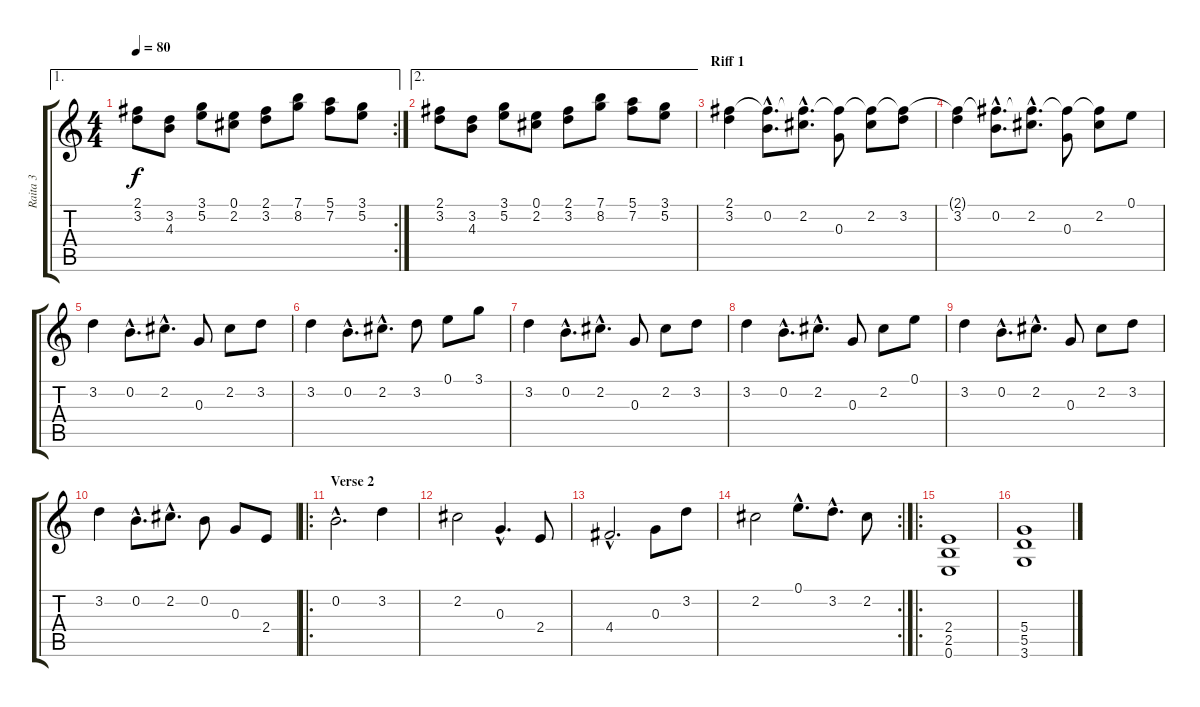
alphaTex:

\track ("Raita 3" "Raita 3") {instrument distortionguitar}
\staff {score tabs}
\tuning (E4 B3 G3 D3 A2 E2) {hide}
\ae 1
\rc 2
\ts (4 4)
\tempo 80
\clef g2
\ks c
(2.1 3.2).8{dy f} (3.2 4.3).8 (3.1 5.2).8 (0.1 2.2).8 (2.1 3.2).8 (7.1 8.2).8 (5.1 7.2).8 (3.1 5.2).8 |
\ae 2
(2.1 3.2).8 (3.2 4.3).8 (3.1 5.2).8 (0.1 2.2).8 (2.1 3.2).8 (7.1 8.2).8 (5.1 7.2).8 (3.1 5.2).8 |
\section ("" "Riff 1")
(2.1 3.2).4 (2.1{hac t} 0.2{hac}).8{d} (2.1{hac t} 2.2{hac}).8{d} (2.1{t} 0.3).8 (2.1{t} 2.2).8 (2.1{t} 3.2).8 |
(2.1{t} 3.2).4 (2.1{hac t} 0.2{hac}).8{d} (2.1{hac t} 2.2{hac}).8{d} (2.1{t} 0.3).8 (2.1{t} 2.2).8 0.1.8 |
3.2.4 0.2{hac}.8{d} 2.2{hac}.8{d} 0.3.8 2.2.8 3.2.8 |
3.2.4 0.2{hac}.8{d} 2.2{hac}.8{d} 3.2.8 0.1.8 3.1.8 |
3.2.4 0.2{hac}.8{d} 2.2{hac}.8{d} 0.3.8 2.2.8 3.2.8 |
3.2.4 0.2{hac}.8{d} 2.2{hac}.8{d} 0.3.8 2.2.8 0.1.8 |
3.2.4 0.2{hac}.8{d} 2.2{hac}.8{d} 0.3.8 2.2.8 3.2.8 |
3.2.4 0.2{hac}.8{d} 2.2{hac}.8{d} 0.2.8 0.3.8 2.4.8 |
\ro
\section ("" "Verse 2")
0.2{hac}.2{d} 3.2.4 |
2.2.2 0.3{hac}.4{d} 2.4.8 |
4.4{hac}.2{d} 0.3.8 3.2.8 |
\rc 2
2.2.2 0.1{hac}.8{d} 3.2{hac}.8{d} 2.2.8 |
\ro
(2.4 2.5 0.6).1 |
(5.4 5.5 3.6).1
